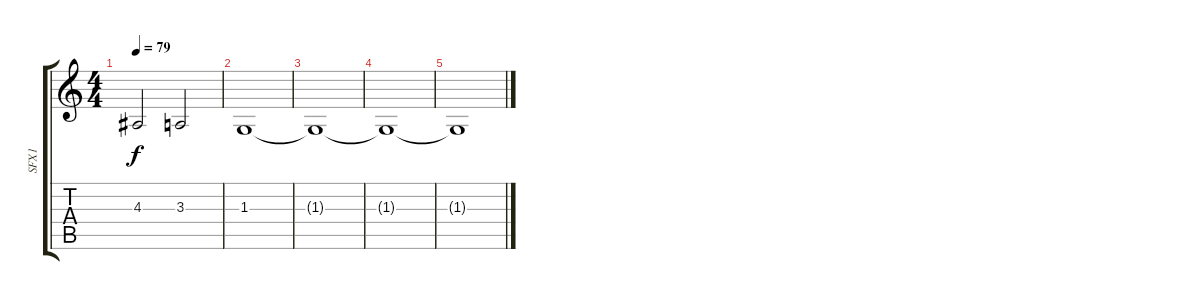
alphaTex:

\track ("SFX1" "SFX1") {instrument stringensemble1}
\staff {score tabs}
\tuning (Eb4 Bb3 Gb3 Db3 Ab2 Eb2) {hide}
\ts (4 4)
\tempo 79
\clef g2
\ks c
4.3.2{dy f} 3.3.2 |
1.3.1{volume 0} |
1.3{t}.1 |
1.3{t}.1 |
1.3{t}.1
